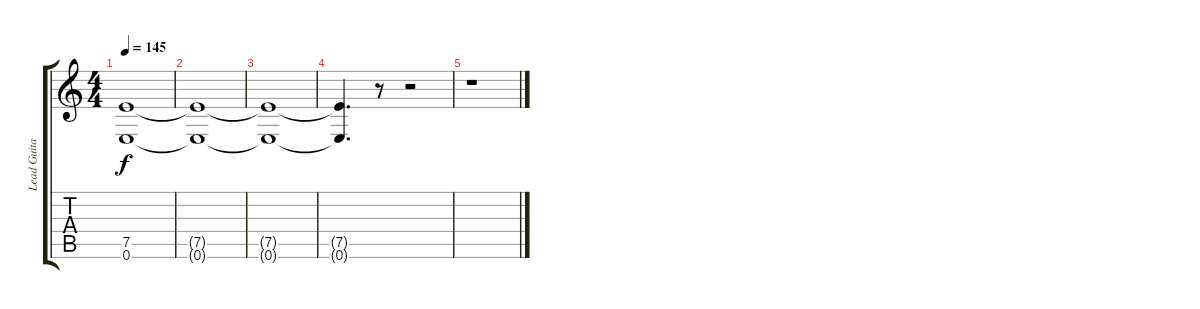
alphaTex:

\track ("Lead Guitar 2" "Lead Guita") {instrument overdrivenguitar}
\staff {score tabs}
\tuning (E4 B3 G3 D3 A2 E2) {hide}
\ts (4 4)
\tempo 145
\clef g2
\ks c
(7.5{t} 0.6{t}).1{dy f} |
(7.5{t} 0.6{t}).1 |
(7.5{t} 0.6{t}).1 |
(7.5{t} 0.6{t}).4{d} r.8 r.2 |
r.1
